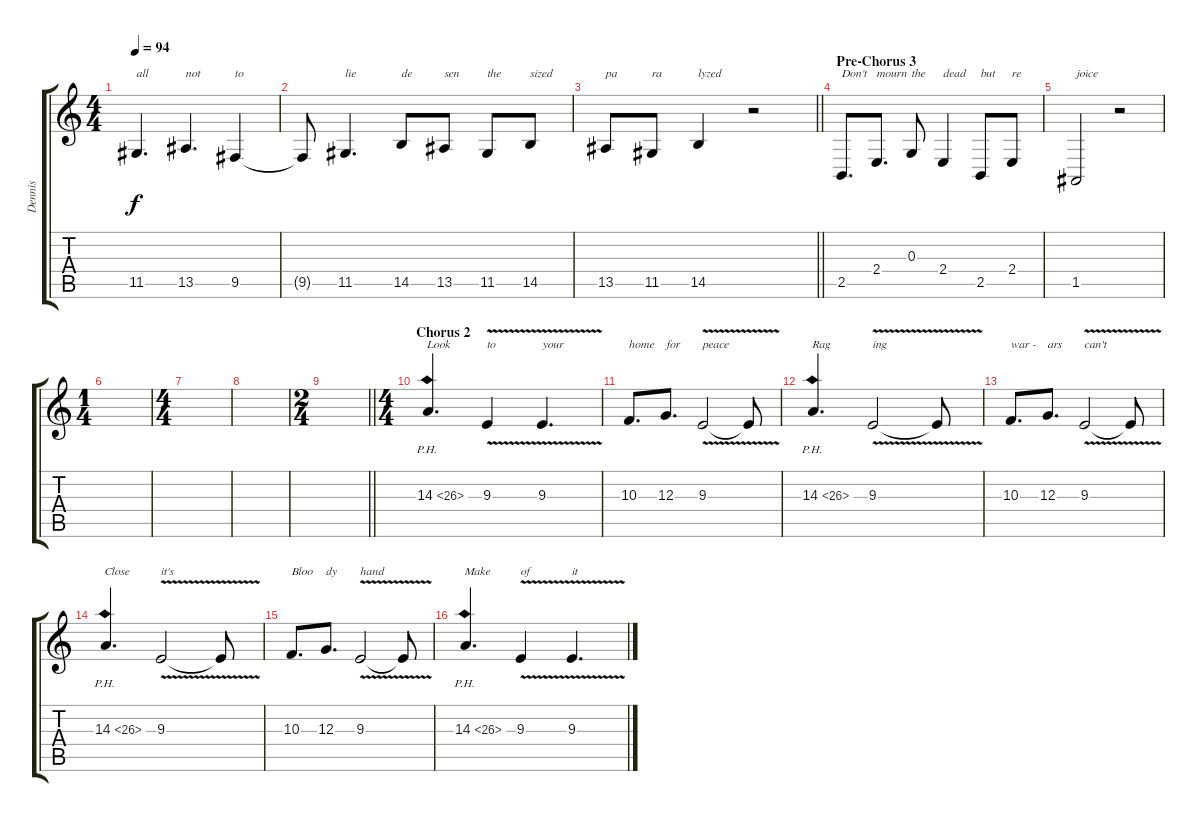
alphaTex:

\track ("Dennis" "Dennis") {instrument tenorsax}
\staff {score tabs}
\tuning (E4 B3 G3 D3 A2 E2) {hide}
\ts (4 4)
\tempo 94
\clef g2
\ks c
11.5.4{d txt "all" dy f} 13.5.4{d txt "not"} 9.5.4{txt "to"} |
9.5{t}.8 11.5.4{d txt "lie"} 14.5.8{txt "de"} 13.5.8{txt "sen"} 11.5.8{txt "the"} 14.5.8{txt "sized"} |
\barLineRight lightlight
13.5.8{txt "pa"} 11.5.8{txt "ra"} 14.5.4{txt "lyzed"} r.2 |
\section ("" "Pre-Chorus 3")
2.5.8{d txt "Don't"} 2.4.8{d txt "mourn"} 0.3.8{txt "the"} 2.4.4{txt "dead"} 2.5.8{txt "but"} 2.4.8{txt "re"} |
1.5.2{txt "joice"} r.2 |
\ts (1 4)
|
\ts (4 4)
|
|
\ts (2 4)
\barLineRight lightlight
|
\ts (4 4)
\section ("" "Chorus 2")
14.3{ph 12}.4{d txt "Look"} 9.3{v}.4{txt "to"} 9.3{v}.4{d txt "your"} |
10.3.8{d txt "home"} 12.3.8{d txt "for"} 9.3{v}.2{txt "peace"} 9.3{t}.8 |
14.3{ph 12}.4{d txt "Rag"} 9.3{v}.2{txt "ing"} 9.3{t}.8 |
10.3.8{d txt "war -"} 12.3.8{d txt "ars"} 9.3{v}.2{txt "can't"} 9.3{t}.8 |
14.3{ph 12}.4{d txt "Close"} 9.3{v}.2{txt "it's"} 9.3{t}.8 |
10.3.8{d txt "Bloo"} 12.3.8{d txt "dy"} 9.3{v}.2{txt "hand"} 9.3{t}.8 |
14.3{ph 12}.4{d txt "Make"} 9.3{v}.4{txt "of"} 9.3{v}.4{d txt "it"}
